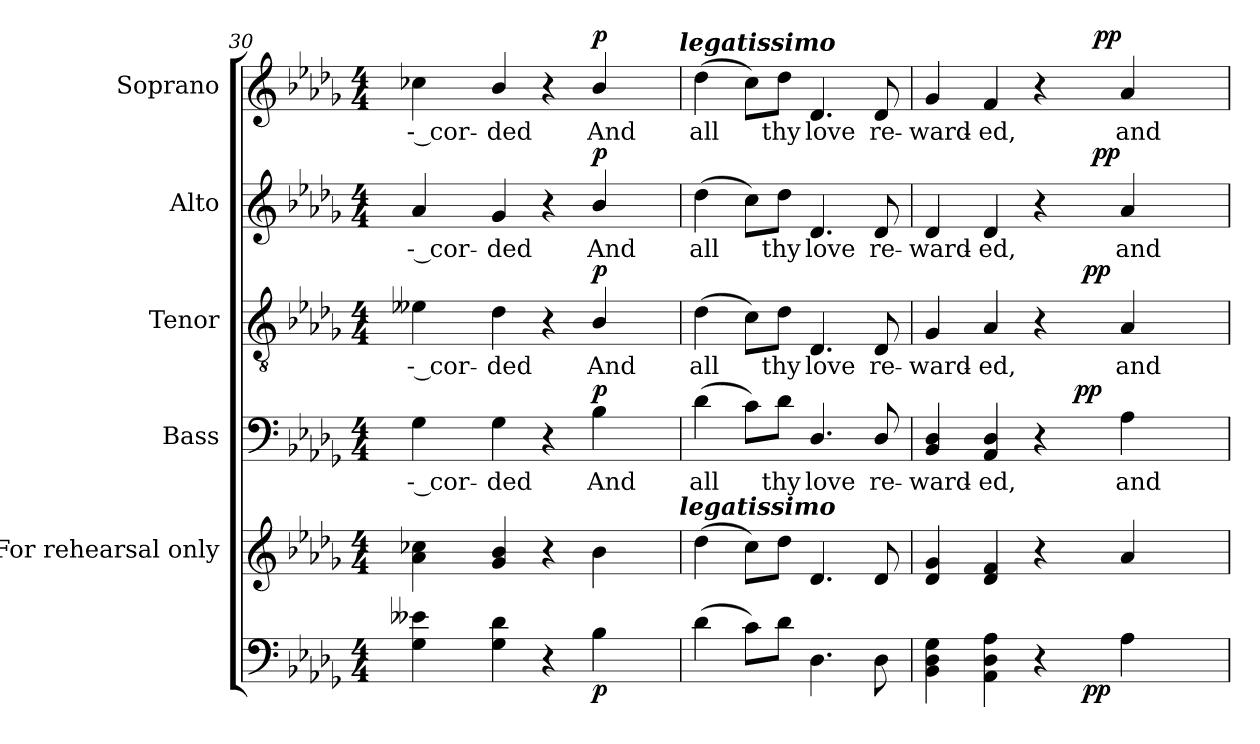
**kern	**dynam	**kern	**kern	**text	**dynam	**kern	**text	**dynam	**kern	**text	**dynam	**kern	**text	**dynam
*part6	*part6	*part5	*part4	*part4	*part4	*part3	*part3	*part3	*part2	*part2	*part2	*part1	*part1	*part1
*staff6	*staff6	*staff5	*staff4	*staff4	*staff4	*staff3	*staff3	*staff3	*staff2	*staff2	*staff2	*staff1	*staff1	*staff1
*	*	*I"For  rehearsal  only	*I"Bass	*	*	*I"Tenor	*	*	*I"Alto	*	*	*I"Soprano	*	*
*	*	*	*I'B	*	*	*I'T	*	*	*I'A	*	*	*I'S	*	*
!!LO:LB:g=z
*clefF4	*	*clefG2	*clefF4	*	*	*clefGv2	*	*	*clefG2	*	*	*clefG2	*	*
*	*	*	*	*	*	*ITrd7c12	*	*	*	*	*	*	*	*
*k[b-e-a-d-g-]	*	*k[b-e-a-d-g-]	*k[b-e-a-d-g-]	*	*	*k[b-e-a-d-g-]	*	*	*k[b-e-a-d-g-]	*	*	*k[b-e-a-d-g-]	*	*
*D-:	*	*D-:	*D-:	*	*	*D-:	*	*	*D-:	*	*	*D-:	*	*
*M4/4	*	*M4/4	*M4/4	*	*	*M4/4	*	*	*M4/4	*	*	*M4/4	*	*
=30	=30	=30	=30	=30	=30	=30	=30	=30	=30	=30	=30	=30	=30	=30
!	!	!	!	!LO:LY:b:color=#000000	!	!	!	!	!	!	!	!	!	!
!	!	!	!	!	!	!	!LO:LY:b:color=#000000	!	!	!	!	!	!	!
!	!	!	!	!	!	!	!	!	!	!LO:LY:b:color=#000000	!	!	!	!
!	!	!	!	!	!	!	!	!	!	!	!	!	!LO:LY:b:color=#000000	!
*	*	*^	*	*	*	*	*	*	*	*	*	*^	*	*
4G-i\ 4e--Xi	.	4a-i\ 4cc-Xi	2ryy	4G-i\	-- cor-	.	4E--Xi\	-- cor-	.	4a-i/	-- cor-	.	4cc-Xi\	2ryy	-- cor-	.
!	!	!	!	!	!LO:LY:b:color=#000000	!	!	!	!	!	!	!	!	!	!	!
!	!	!	!	!	!	!	!	!LO:LY:b:color=#000000	!	!	!	!	!	!	!	!
!	!	!	!	!	!	!	!	!	!	!	!LO:LY:b:color=#000000	!	!	!	!	!
!	!	!	!	!	!	!	!	!	!	!	!	!	!	!	!LO:LY:b:color=#000000	!
4G-i\ 4d-i	.	4g-i/ 4b-i	.	4G-i\	-ded	.	4D-i\	-ded	.	4g-i/	-ded	.	4b-i/	.	-ded	.
4r	.	4r	4ryy	4r	.	.	4r	.	.	4r	.	.	4r	4ryy	.	.
!	!	!	!	!	!LO:LY:b:color=#000000	!	!	!	!	!	!	!	!	!	!	!
!	!	!	!	!	!	!	!	!LO:LY:b:color=#000000	!	!	!	!	!	!	!	!
!	!	!	!	!	!	!	!	!	!	!	!LO:LY:b:color=#000000	!	!	!	!	!
!	!	!	!	!	!	!	!	!	!	!	!	!	!	!	!LO:LY:b:color=#000000	!
4B-i\	p	4b-i\	8ryy	4B-i\	And	p	4BB-i/	And	p	4b-i/	And	p	4b-i/	8ryy	And	p
.	.	.	16ryy	.	.	.	.	.	.	.	.	.	.	16ryy	.	.
.	.	.	32ryy	.	.	.	.	.	.	.	.	.	.	32ryy	.	.
.	.	.	64ryy	.	.	.	.	.	.	.	.	.	.	64ryy	.	.
.	.	.	128...ryy	.	.	.	.	.	.	.	.	.	.	128...ryy	.	.
!	!	!	!	!	!	!	!	!	!	!	!	!	!	!LO:TX:a:Bi:t=legatissimo	!	!
!	!	!	!LO:TX:a:Bi:t=legatissimo	!	!	!	!	!	!	!	!	!	!	!	!	!
.	.	.	1024ryy	.	.	.	.	.	.	.	.	.	.	1024ryy	.	.
*	*	*v	*v	*	*	*	*	*	*	*	*	*	*v	*v	*	*
=31	=31	=31	=31	=31	=31	=31	=31	=31	=31	=31	=31	=31	=31	=31
*	*	*^	*	*	*	*	*	*	*	*	*	*^	*	*
!	!	!	!	!	!LO:LY:b:color=#000000	!	!	!	!	!	!	!	!	!	!	!
*	*	*v	*v	*	*	*	*	*	*	*	*	*	*v	*v	*	*
*	*	*^	*	*	*	*	*	*	*	*	*	*^	*	*
!	!	!	!	!	!	!	!	!LO:LY:b:color=#000000	!	!	!	!	!	!	!	!
*	*	*v	*v	*	*	*	*	*	*	*	*	*	*v	*v	*	*
*	*	*^	*	*	*	*	*	*	*	*	*	*^	*	*
!	!	!	!	!	!	!	!	!	!	!	!LO:LY:b:color=#000000	!	!	!	!	!
*	*	*v	*v	*	*	*	*	*	*	*	*	*	*v	*v	*	*
*	*	*^	*	*	*	*	*	*	*	*	*	*^	*	*
!	!	!	!	!	!	!	!	!	!	!	!	!	!	!	!LO:LY:b:color=#000000	!
*	*	*v	*v	*	*	*	*	*	*	*	*	*	*v	*v	*	*
(4d-i\	.	(4dd-i\	(4d-i\	all	.	(4D-i\	all	.	(4dd-i\	all	.	(4dd-i\	all	.
8ci\L)	.	8cci\L)	8ci\L)	.	.	8Ci\L)	.	.	8cci\L)	.	.	8cci\L)	.	.
!	!	!	!	!LO:LY:b:color=#000000	!	!	!	!	!	!	!	!	!	!
!	!	!	!	!	!	!	!LO:LY:b:color=#000000	!	!	!	!	!	!	!
!	!	!	!	!	!	!	!	!	!	!LO:LY:b:color=#000000	!	!	!	!
!	!	!	!	!	!	!	!	!	!	!	!	!	!LO:LY:b:color=#000000	!
8d-i\J	.	8dd-i\J	8d-i\J	thy	.	8D-i\J	thy	.	8dd-i\J	thy	.	8dd-i\J	thy	.
!	!	!	!	!LO:LY:b:color=#000000	!	!	!	!	!	!	!	!	!	!
!	!	!	!	!	!	!	!LO:LY:b:color=#000000	!	!	!	!	!	!	!
!	!	!	!	!	!	!	!	!	!	!LO:LY:b:color=#000000	!	!	!	!
!	!	!	!	!	!	!	!	!	!	!	!	!	!LO:LY:b:color=#000000	!
4.D-i\	.	4.d-i/	4.D-i/	love	.	4.DD-i/	love	.	4.d-i/	love	.	4.d-i/	love	.
!	!	!	!	!LO:LY:b:color=#000000	!	!	!	!	!	!	!	!	!	!
!	!	!	!	!	!	!	!LO:LY:b:color=#000000	!	!	!	!	!	!	!
!	!	!	!	!	!	!	!	!	!	!LO:LY:b:color=#000000	!	!	!	!
!	!	!	!	!	!	!	!	!	!	!	!	!	!LO:LY:b:color=#000000	!
8D-i\	.	8d-i/	8D-i/	re-	.	8DD-i/	re-	.	8d-i/	re-	.	8d-i/	re-	.
=32	=32	=32	=32	=32	=32	=32	=32	=32	=32	=32	=32	=32	=32	=32
!	!	!	!	!LO:LY:b:color=#000000	!	!	!	!	!	!	!	!	!	!
!	!	!	!	!	!	!	!LO:LY:b:color=#000000	!	!	!	!	!	!	!
!	!	!	!	!	!	!	!	!	!	!LO:LY:b:color=#000000	!	!	!	!
!	!	!	!	!	!	!	!	!	!	!	!	!	!LO:LY:b:color=#000000	!
*^	*	*	*^	*	*	*^	*	*	*^	*	*	*^	*	*
4BB-i\ 4D-i 4G-i	2ryy	.	4d-i/ 4g-i	4BB-i/ 4D-i	2ryy	-ward-	.	4GG-i/	2ryy	-ward-	.	4d-i/	2ryy	-ward-	.	4g-i/	2ryy	-ward-	.
!	!	!	!	!	!	!LO:LY:b:color=#000000	!	!	!	!	!	!	!	!	!	!	!	!	!
!	!	!	!	!	!	!	!	!	!	!LO:LY:b:color=#000000	!	!	!	!	!	!	!	!	!
!	!	!	!	!	!	!	!	!	!	!	!	!	!	!LO:LY:b:color=#000000	!	!	!	!	!
!	!	!	!	!	!	!	!	!	!	!	!	!	!	!	!	!	!	!LO:LY:b:color=#000000	!
4AA-i\ 4D-i 4A-i	.	.	4d-i/ 4fi	4AA-i/ 4D-i	.	-ed,	.	4AA-i/	.	-ed,	.	4d-i/	.	-ed,	.	4fi/	.	-ed,	.
4r	8ryy	.	4r	4r	8ryy	.	.	4r	8ryy	.	.	4r	8ryy	.	.	4r	8ryy	.	.
.	64.ryy	.	.	.	128ryy	.	.	.	64.ryy	.	.	.	32ryy	.	.	.	32ryy	.	.
.	.	.	.	.	1024ryy	.	.	.	.	.	.	.	.	.	.	.	.	.	.
.	.	.	.	.	4ryy	.	pp	.	.	.	.	.	.	.	.	.	.	.	.
.	4ryy	pp	.	.	.	.	.	.	4ryy	.	pp	.	.	.	.	.	.	.	.
.	.	.	.	.	.	.	.	.	.	.	.	.	256ryy	.	.	.	256ryy	.	.
.	.	.	.	.	.	.	.	.	.	.	.	.	4ryy	.	pp	.	1024ryy	.	.
.	.	.	.	.	.	.	.	.	.	.	.	.	.	.	.	.	4ryy	.	pp
!	!	!	!	!	!	!LO:LY:b:color=#000000	!	!	!	!	!	!	!	!	!	!	!	!	!
!	!	!	!	!	!	!	!	!	!	!LO:LY:b:color=#000000	!	!	!	!	!	!	!	!	!
!	!	!	!	!	!	!	!	!	!	!	!	!	!	!LO:LY:b:color=#000000	!	!	!	!	!
!	!	!	!	!	!	!	!	!	!	!	!	!	!	!	!	!	!	!LO:LY:b:color=#000000	!
4A-i\	.	.	4a-i/	4A-i\	.	and	.	4AA-i/	.	and	.	4a-i/	.	and	.	4a-i/	.	and	.
.	.	.	.	.	16ryy	.	.	.	.	.	.	.	.	.	.	.	.	.	.
.	16ryy	.	.	.	.	.	.	.	16ryy	.	.	.	.	.	.	.	.	.	.
.	.	.	.	.	.	.	.	.	.	.	.	.	16ryy	.	.	.	.	.	.
.	.	.	.	.	.	.	.	.	.	.	.	.	.	.	.	.	16ryy	.	.
.	.	.	.	.	32ryy	.	.	.	.	.	.	.	.	.	.	.	.	.	.
.	32ryy	.	.	.	.	.	.	.	32ryy	.	.	.	.	.	.	.	.	.	.
.	.	.	.	.	.	.	.	.	.	.	.	.	64..ryy	.	.	.	.	.	.
.	.	.	.	.	.	.	.	.	.	.	.	.	.	.	.	.	64ryy	.	.
.	.	.	.	.	64ryy	.	.	.	.	.	.	.	.	.	.	.	.	.	.
.	.	.	.	.	.	.	.	.	.	.	.	.	.	.	.	.	128ryy	.	.
.	128ryy	.	.	.	.	.	.	.	128ryy	.	.	.	.	.	.	.	.	.	.
.	.	.	.	.	256..ryy	.	.	.	.	.	.	.	.	.	.	.	.	.	.
.	.	.	.	.	.	.	.	.	.	.	.	.	.	.	.	.	512.ryy	.	.
*	*	*	*	*v	*v	*	*	*	*	*	*	*v	*v	*	*	*v	*v	*	*
*v	*v	*	*	*	*	*	*v	*v	*	*	*	*	*	*	*	*
=	=	=	=	=	=	=	=	=	=	=	=	=	=	=
*-	*-	*-	*-	*-	*-	*-	*-	*-	*-	*-	*-	*-	*-	*-
